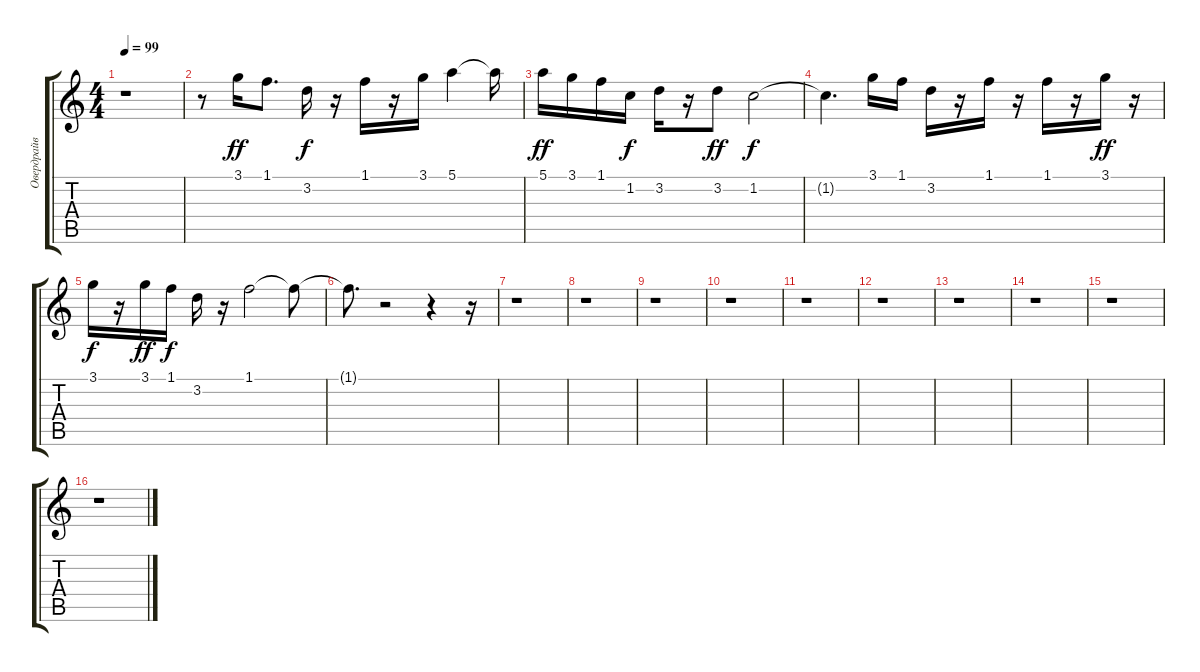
\track ("Овердрайв 2" "Овердрайв ") {instrument overdrivenguitar}
\staff {score tabs}
\tuning (E4 B3 G3 D3 A2 E2) {hide}
\ts (4 4)
\tempo 99
\clef g2
\ks c
r.1{dy ff} |
r.8 3.1.16{volume 12 balance 8 instrument overdrivenguitar} 1.1.8{d} 3.2.16{dy f} r.16 1.1.16 r.16 3.1.16 5.1.4 5.1{t}.16 |
5.1.16{dy ff} 3.1.16 1.1.16 1.2.16{dy f} 3.2.16 r.16 3.2.8{dy ff} 1.2.2{dy f} |
1.2{t}.4{d} 3.1.16 1.1.16 3.2.16 r.16 1.1.16 r.16 1.1.16 r.16 3.1.16{dy ff} r.16 |
3.1.16{dy f} r.16 3.1.16{dy ff} 1.1.16{dy f} 3.2.16 r.16 1.1.2 1.1{t}.8 |
1.1{t}.8{d} r.2 r.4 r.16 |
r.1 |
r.1 |
r.1 |
r.1 |
r.1 |
r.1 |
r.1 |
r.1 |
r.1 |
r.1
